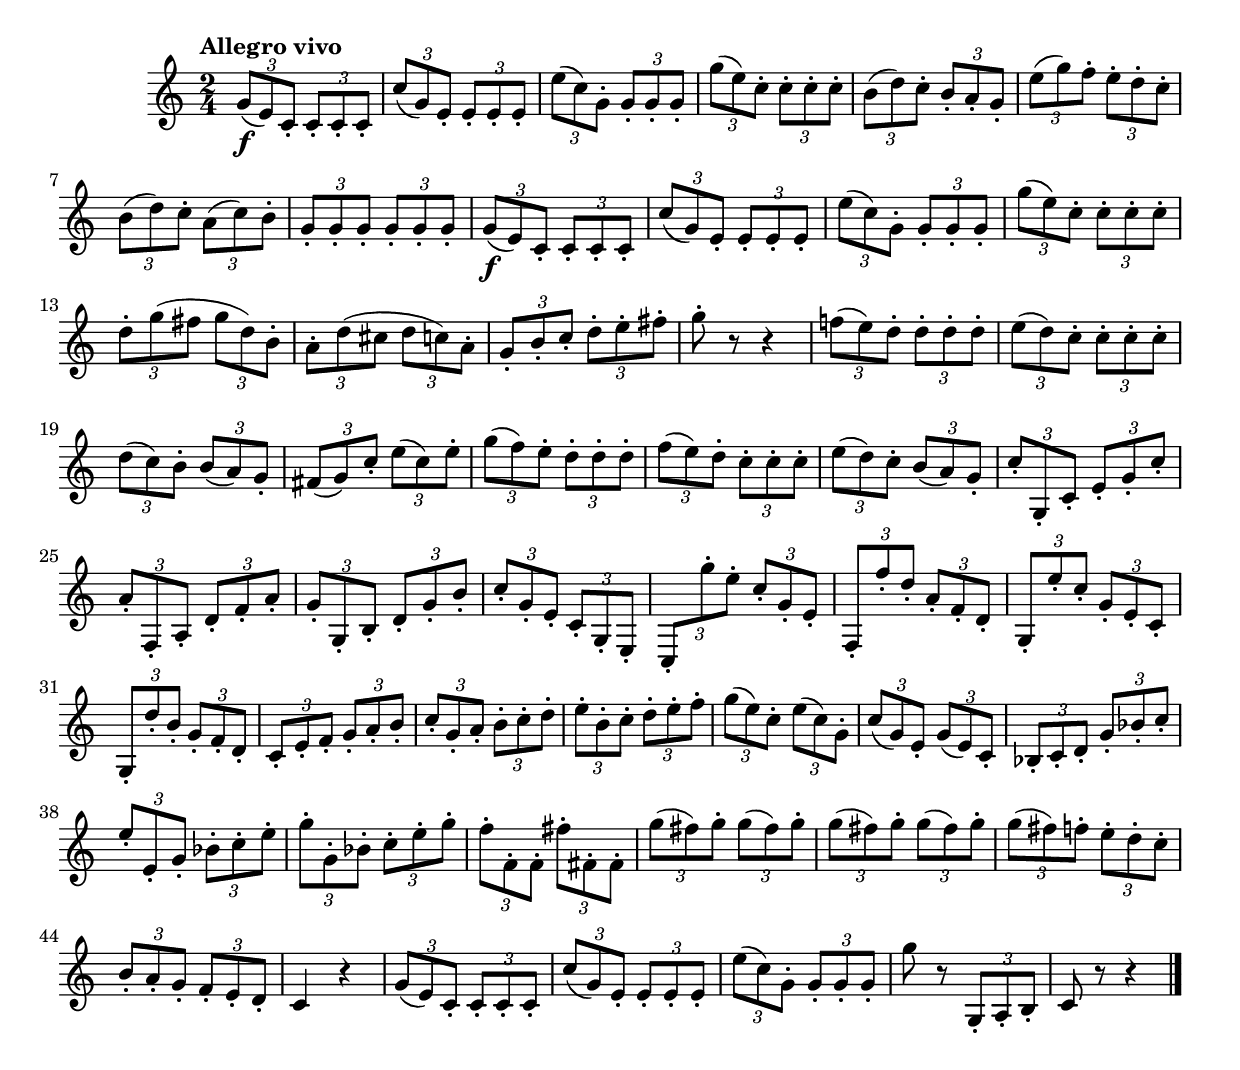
\version "2.22.0"

\include "settings.ily"

\relative {
  \language "english"

  \transposition f

  \tempo "Allegro vivo"

  \key c \major
  \time 2/4

  \tuplet 3/2 4 {
    g'8( \f e) c-. c-. c-. c-. |
    c'8( g) e-. e-. e-. e-. |
    e'8( c) g-. g-. g-. g-. |
    g'8( e) c-. c-. c-. c-. |
    b8( d) c-. b-. a-. g-. |
    e'8( g) f-. e-. d-. c-. |
    b8( d) c-. a( c) b-. |
    g-. g-. g-. g-. g-. g-. |
    g8( \f e) c-. c-. c-. c-. |
    c'8( g) e-. e-. e-. e-. |
    e'8( c) g-. g-. g-. g-. |
    g'8( e) c-. c-. c-. c-. |
    d8-. g( f-sharp g d) b-. |
    a8-. d( c-sharp d c) a-. |
    g8-. b-. c-. d-. e-. f-sharp-. |
  }
  g8-. r r4 |
  \tuplet 3/2 4 {
    f-natural!8( e) d-. d-. d-. d-. |
    e8( d) c-. c-. c-. c-. |
    d8( c) b-. b( a) g-. |
    f-sharp8( g) c-. e( c) e-. |
    g8( f) e-. d-. d-. d-. |
    f8( e) d-. c-. c-. c-. |
    e8( d) c-. b( a) g-. |
    c8-. g,-. c-. e-. g-. c-. |
    a8-. f,-. a-. d-. f-. a-. |
    g8-. g,-. b-. d-. g-. b-. |
    c8-. g-. e-. c-. g-. e-. |
    c8-. g'''-. e-. c-. g-. e-. |
    f,8-. f''-. d-. a-. f-. d-. |
    g,8-. e''-. c-. g-. e-. c-. |
    g8-. d''-. b-. g-. f-. d-. |
    c8-. e-. f-. g-. a-. b-. |
    c8-. g-. a-. b-. c-. d-. |
    e8-. b-. c-. d-. e-. f-. |
    g8( e) c-. e( c) g-. |
    c8( g) e-. g( e) c-. |
    b-flat8-. c-. d-. g-. b-flat-. c-. |
    e8-. e,-. g-. b-flat-. c-. e-. |
    g8-. g,-. b-flat-. c-. e-. g-. |
    f8-. f,-. f-. f-sharp'-. f-sharp,-. f-sharp-. |
    \repeat unfold 2 { g'8( f-sharp) g-. g( f-sharp) g-. | }
    g8( f-sharp) f-. e-. d-. c-. |
    b8-. a-. g-. f-. e-. d-. |
  }
  c4 r |
  \tuplet 3/2 4 {
    g'8( e) c-. c-. c-. c-. |
    c'8( g) e-. e-. e-. e-. |
    e'8( c) g-. g-. g-. g-. |
  }
  g'8 r \tuplet 3/2 { g,,-. a-. b-. } |
  c8 r r4 | \bar "|."
}
